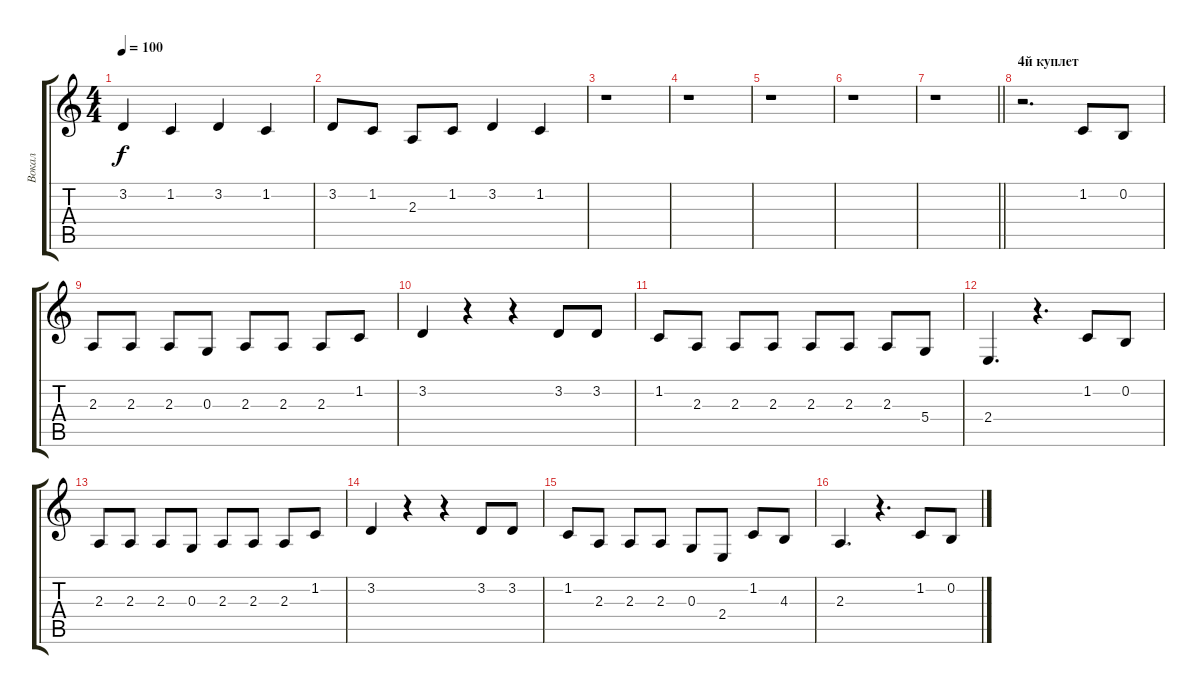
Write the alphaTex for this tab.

\track ("Вокал" "Вокал") {instrument tenorsax}
\staff {score tabs}
\tuning (E4 B3 G3 D3 A2 E2) {hide}
\ts (4 4)
\tempo 100
\clef g2
\ks c
3.2.4{dy f} 1.2.4 3.2.4 1.2.4 |
3.2.8 1.2.8 2.3.8 1.2.8 3.2.4 1.2.4 |
r.1 |
r.1 |
r.1 |
r.1 |
\barLineRight lightlight
r.1 |
\section ("" "4й куплет")
r.2{d} 1.2.8 0.2.8 |
2.3.8 2.3.8 2.3.8 0.3.8 2.3.8 2.3.8 2.3.8 1.2.8 |
3.2.4 r.4 r.4 3.2.8 3.2.8 |
1.2.8 2.3.8 2.3.8 2.3.8 2.3.8 2.3.8 2.3.8 5.4.8 |
2.4.4{d} r.4{d} 1.2.8 0.2.8 |
2.3.8 2.3.8 2.3.8 0.3.8 2.3.8 2.3.8 2.3.8 1.2.8 |
3.2.4 r.4 r.4 3.2.8 3.2.8 |
1.2.8 2.3.8 2.3.8 2.3.8 0.3.8 2.4.8 1.2.8 4.3.8 |
2.3.4{d} r.4{d} 1.2.8 0.2.8
